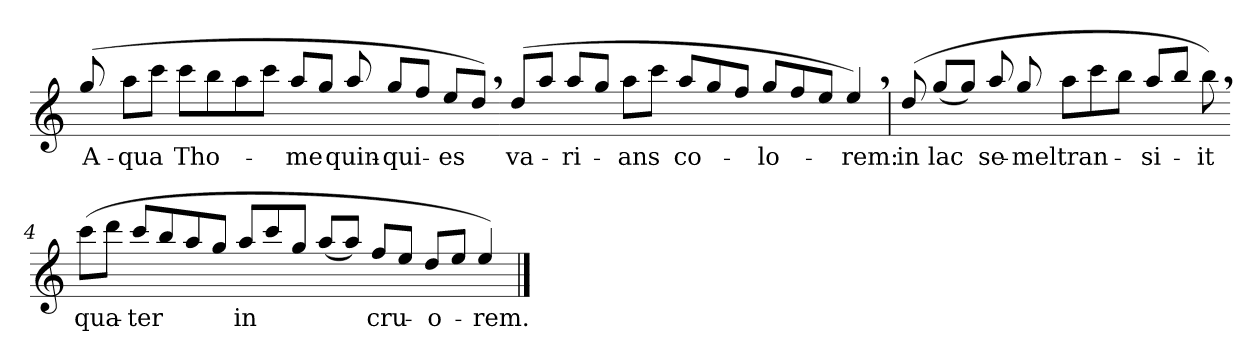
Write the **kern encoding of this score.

**kern	**text
*part1	*part1
*staff1	*staff1
*clefG2	*
*ITrd7c12	*
*k[]	*
*C:	*
=1	=1
!	!LO:LY:b
(8g/	A-
!	!LO:LY:b
8a\L	-qua
8cc\J	.
!	!LO:LY:b
8cc\L	Tho-
8b\	.
8a\	.
8cc\J	.
!	!LO:LY:b
8a/L	-me
8g/J	.
!	!LO:LY:b
8a/	quin-
!	!LO:LY:b
8g/L	-qui-
8f/J	.
!	!LO:LY:b
8e/L	-es
8d,>/J)	.
=2-	=2-
!	!LO:LY:b
(>8d/L	va-
8a/J	.
!	!LO:LY:b
8a/L	-ri-
8g/J	.
!	!LO:LY:b
8a\L	-ans
8cc\J	.
!	!LO:LY:b
8a/L	co-
8g/	.
8f/J	.
!	!LO:LY:b
8g/L	-lo-
8f/	.
8e/J	.
!	!LO:LY:b
4e,>/)	-rem:
!!LO:LB:g=z
=3	=3
!	!LO:LY:b
(8d/	in
!	!LO:LY:b
(<8g/L	lac
8g/J)	.
!	!LO:LY:b
8a/	se-
!	!LO:LY:b
8g/	-mel
!	!LO:LY:b
8a\L	tran-
8cc\	.
8b\J	.
!	!LO:LY:b
8a/L	-si-
8b/J	.
!	!LO:LY:b
8b,>\)	-it
=4-	=4-
!	!LO:LY:b
(>8cc\L	qua-
8dd\J	.
!	!LO:LY:b
8cc/L	-ter
8b/	.
8a/	.
8g/J	.
!	!LO:LY:b
8a/L	in
8cc/	.
8g/J	.
(<8a/L	.
8a/J)	.
!	!LO:LY:b
8f/L	cru-
8e/J	.
!	!LO:LY:b
8d/L	-o-
8e/J	.
!	!LO:LY:b
4e/)	-rem.
==	==
*-	*-
